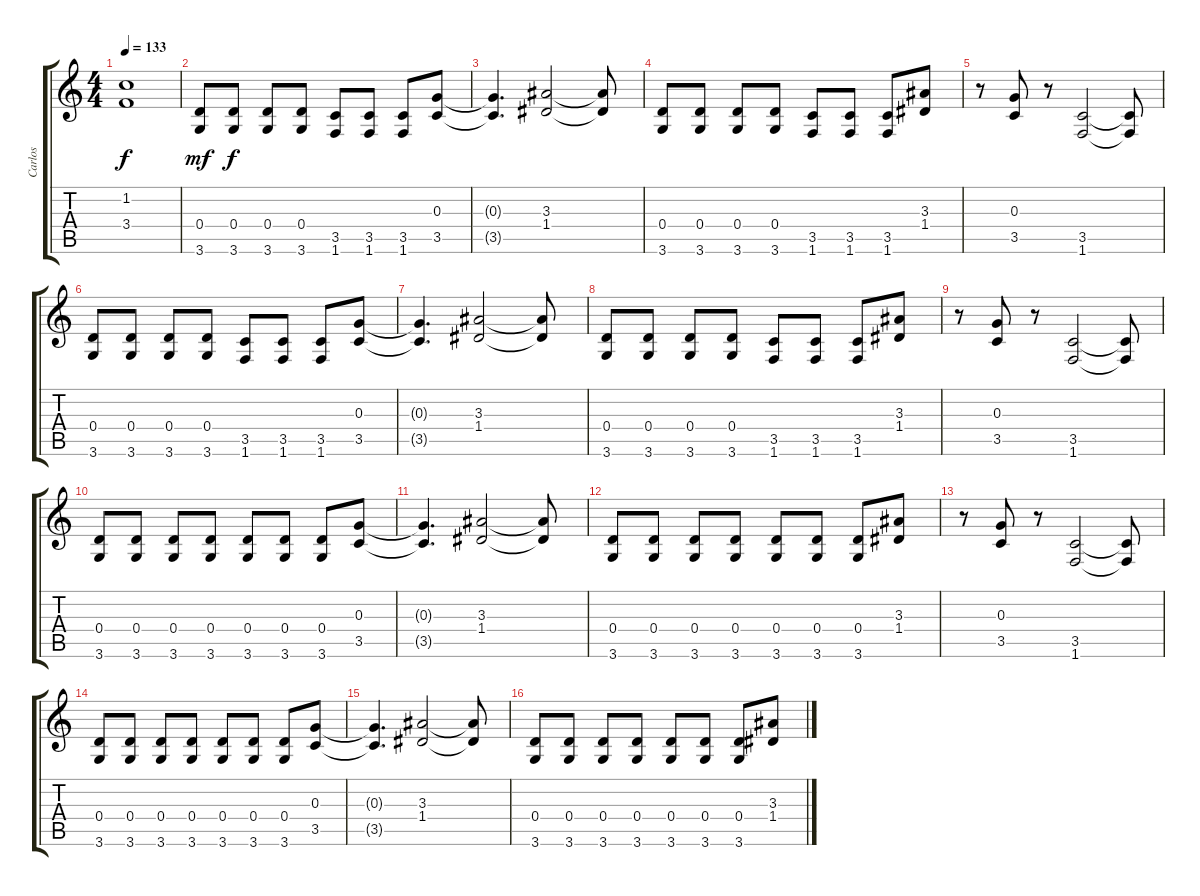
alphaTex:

\track ("Carlos" "Carlos") {instrument distortionguitar}
\staff {score tabs}
\tuning (E4 B3 G3 D3 A2 E2) {hide}
\ts (4 4)
\tempo 133
\clef g2
\ks c
(1.2 3.4).1{dy f} |
(0.4 3.6).8{dy mf} (0.4 3.6).8{dy f} (0.4 3.6).8 (0.4 3.6).8 (3.5 1.6).8 (3.5 1.6).8 (3.5 1.6).8 (0.3 3.5).8 |
(0.3{t} 3.5{t}).4{d} (3.3 1.4).2 (3.3{t} 1.4{t}).8 |
(0.4 3.6).8 (0.4 3.6).8 (0.4 3.6).8 (0.4 3.6).8 (3.5 1.6).8 (3.5 1.6).8 (3.5 1.6).8 (3.3 1.4).8 |
r.8 (0.3 3.5).8 r.8 (3.5 1.6).2 (3.5{t} 1.6{t}).8 |
(0.4 3.6).8 (0.4 3.6).8 (0.4 3.6).8 (0.4 3.6).8 (3.5 1.6).8 (3.5 1.6).8 (3.5 1.6).8 (0.3 3.5).8 |
(0.3{t} 3.5{t}).4{d} (3.3 1.4).2 (3.3{t} 1.4{t}).8 |
(0.4 3.6).8 (0.4 3.6).8 (0.4 3.6).8 (0.4 3.6).8 (3.5 1.6).8 (3.5 1.6).8 (3.5 1.6).8 (3.3 1.4).8 |
r.8 (0.3 3.5).8 r.8 (3.5 1.6).2 (3.5{t} 1.6{t}).8 |
(0.4 3.6).8 (0.4 3.6).8 (0.4 3.6).8 (0.4 3.6).8 (0.4 3.6).8 (0.4 3.6).8 (0.4 3.6).8 (0.3 3.5).8 |
(0.3{t} 3.5{t}).4{d} (3.3 1.4).2 (3.3{t} 1.4{t}).8 |
(0.4 3.6).8 (0.4 3.6).8 (0.4 3.6).8 (0.4 3.6).8 (0.4 3.6).8 (0.4 3.6).8 (0.4 3.6).8 (3.3 1.4).8 |
r.8 (0.3 3.5).8 r.8 (3.5 1.6).2 (3.5{t} 1.6{t}).8 |
(0.4 3.6).8 (0.4 3.6).8 (0.4 3.6).8 (0.4 3.6).8 (0.4 3.6).8 (0.4 3.6).8 (0.4 3.6).8 (0.3 3.5).8 |
(0.3{t} 3.5{t}).4{d} (3.3 1.4).2 (3.3{t} 1.4{t}).8 |
(0.4 3.6).8 (0.4 3.6).8 (0.4 3.6).8 (0.4 3.6).8 (0.4 3.6).8 (0.4 3.6).8 (0.4 3.6).8 (3.3 1.4).8
